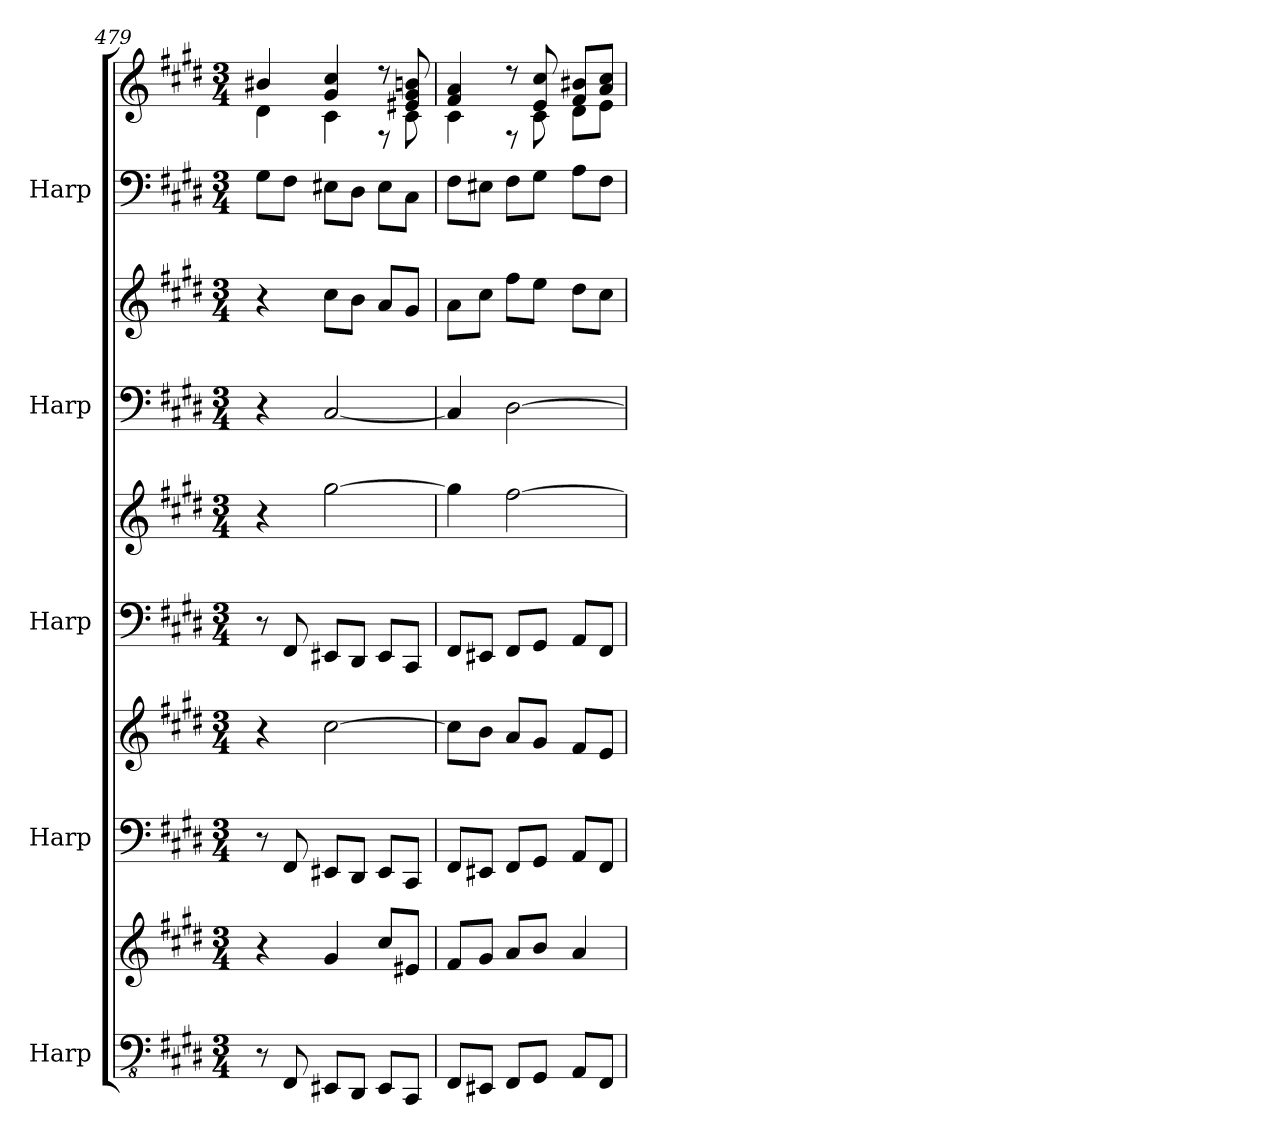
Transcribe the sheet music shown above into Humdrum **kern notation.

**kern	**kern	**kern	**kern	**kern	**kern	**kern	**kern	**kern	**kern
*part5	*part5	*part4	*part4	*part3	*part3	*part2	*part2	*part1	*part1
*staff10	*staff9	*staff8	*staff7	*staff6	*staff5	*staff4	*staff3	*staff2	*staff1
*I"Harp	*	*I"Harp	*	*I"Harp	*	*I"Harp	*	*I"Harp	*
*I'Hp	*	*I'Hp	*	*I'Hp	*	*I'Hp	*	*I'Hp	*
*clefFv4	*clefG2	*clefF4	*clefG2	*clefF4	*clefG2	*clefF4	*clefG2	*clefF4	*clefG2
*k[f#c#g#d#]	*k[f#c#g#d#]	*k[f#c#g#d#]	*k[f#c#g#d#]	*k[f#c#g#d#]	*k[f#c#g#d#]	*k[f#c#g#d#]	*k[f#c#g#d#]	*k[f#c#g#d#]	*k[f#c#g#d#]
*M3/4	*M3/4	*M3/4	*M3/4	*M3/4	*M3/4	*M3/4	*M3/4	*M3/4	*M3/4
=479	=479	=479	=479	=479	=479	=479	=479	=479	=479
*	*	*	*	*	*	*	*	*	*^
8r	4r	8r	4r	8r	4r	4r	4r	8G#\L	4b#X/	4d#\
8FFF#/	.	8FF#/	.	8FF#/	.	.	.	8F#\J	.	.
8EEE#X/L	4g#/	8EE#X/L	[2cc#\	8EE#X/L	[2gg#\	[2C#/	8cc#\L	8E#X\L	4g#/ 4cc#/	4c#\
8DDD#/J	.	8DD#/J	.	8DD#/J	.	.	8b\J	8D#\J	.	.
8EEE#/L	8cc#/L	8EE#/L	.	8EE#/L	.	.	8a/L	8E#\L	8rdd	8rF
8CCC#/J	8e#X/J	8CC#/J	.	8CC#/J	.	.	8g#/J	8C#\J	8e#X/ 8g#/ 8bn/	8c#\
!!LO:PB:g=z	!!
=480	=480	=480	=480	=480	=480	=480	=480	=480	=480	=480
8FFF#/L	8f#/L	8FF#/L	8cc#\L]	8FF#/L	4gg#\]	4C#/]	8a\L	8F#\L	4f#/ 4a/	4c#\
8EEE#X/J	8g#/J	8EE#X/J	8b\J	8EE#X/J	.	.	8cc#\J	8E#X\J	.	.
8FFF#/L	8a/L	8FF#/L	8a/L	8FF#/L	[2ff#\	[2D#\	8ff#\L	8F#\L	8rdd	8rF
8GGG#/J	8b/J	8GG#/J	8g#/J	8GG#/J	.	.	8ee\J	8G#\J	8e/ 8cc#/	8c#\
8AAA/L	4a/	8AA/L	8f#/L	8AA/L	.	.	8dd#\L	8A\L	8f#/ 8b#X/L	8d#\L
8FFF#/J	.	8FF#/J	8e/J	8FF#/J	.	.	8cc#\J	8F#\J	8a/ 8cc#/J	8e\J
*	*	*	*	*	*	*	*	*	*v	*v
=	=	=	=	=	=	=	=	=	=
*-	*-	*-	*-	*-	*-	*-	*-	*-	*-
